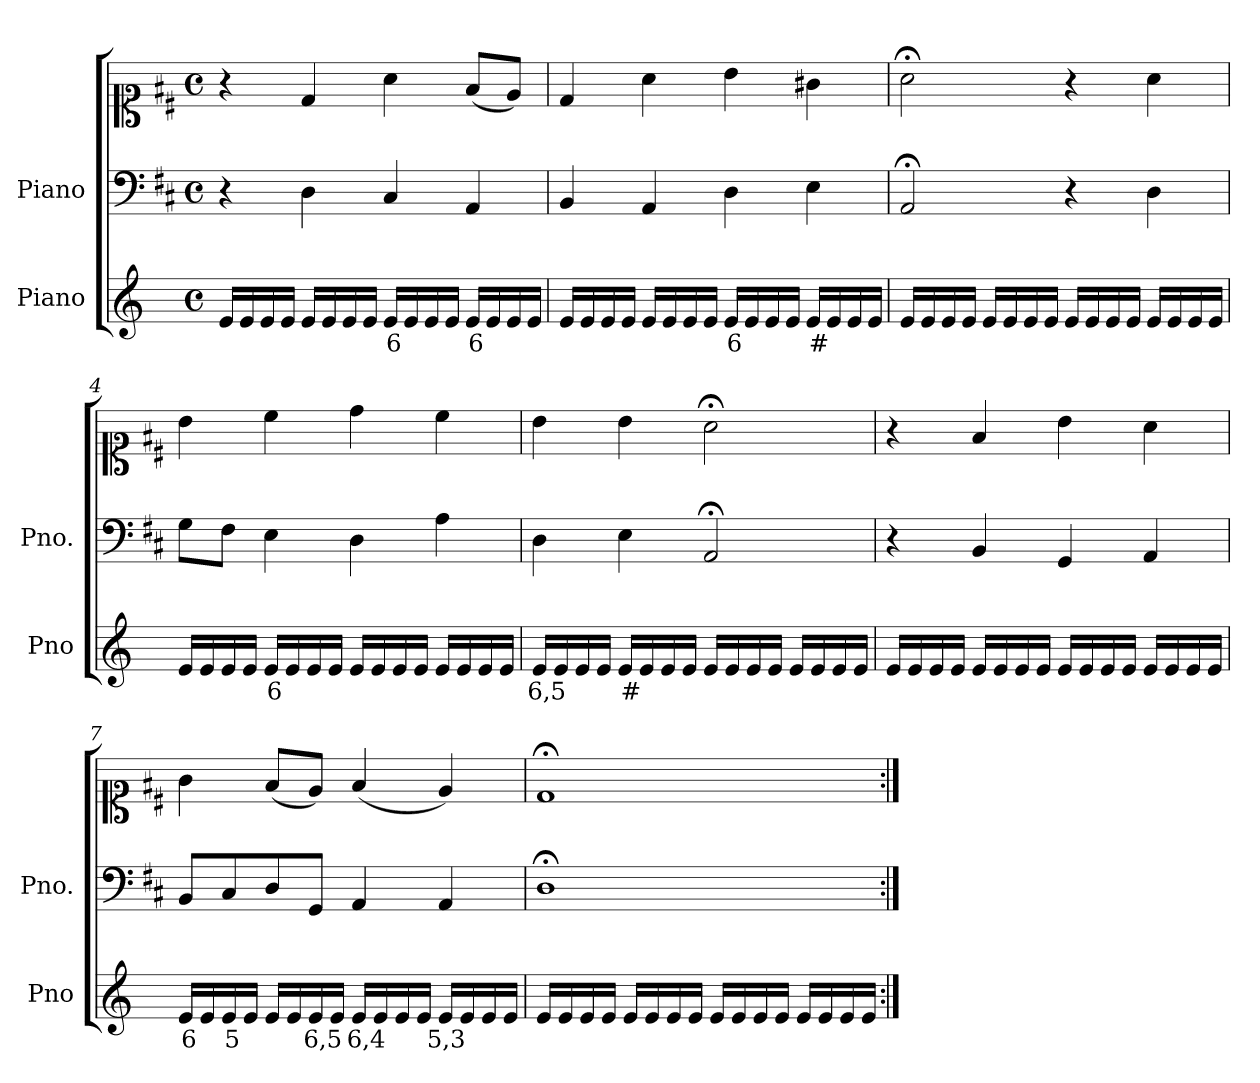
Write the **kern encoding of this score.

**kern	**text	**kern	**kern
*part2	*part2	*part1	*part1
*staff3	*staff3	*staff2	*staff1
*I"Piano	*	*I"Piano	*
*I'Pno	*	*I'Pno.	*
*clefG2	*	*clefF4	*clefC1
*k[]	*	*k[f#c#]	*k[f#c#]
*M4/4	*	*M4/4	*M4/4
*met(c)	*	*met(c)	*met(c)
=1	=1	=1	=1
16e/LL	.	4r	4r
16e/	.	.	.
16e/	.	.	.
16e/JJ	.	.	.
16e/LL	.	4D\	4d/
16e/	.	.	.
16e/	.	.	.
16e/JJ	.	.	.
!	!LO:LY:b	!	!
16e/LL	6	4C#/	4a\
16e/	.	.	.
16e/	.	.	.
16e/JJ	.	.	.
!	!LO:LY:b	!	!
16e/LL	6	4AA/	(<8f#/L
16e/	.	.	.
16e/	.	.	8e/J)
16e/JJ	.	.	.
=2	=2	=2	=2
16e/LL	.	4BB/	4d/
16e/	.	.	.
16e/	.	.	.
16e/JJ	.	.	.
16e/LL	.	4AA/	4a\
16e/	.	.	.
16e/	.	.	.
16e/JJ	.	.	.
!	!LO:LY:b	!	!
16e/LL	6	4D\	4b\
16e/	.	.	.
16e/	.	.	.
16e/JJ	.	.	.
!	!LO:LY:b	!	!
16e/LL	#	4E\	4g#X\
16e/	.	.	.
16e/	.	.	.
16e/JJ	.	.	.
=3	=3	=3	=3
16e/LL	.	2AA;</	2a;<\
16e/	.	.	.
16e/	.	.	.
16e/JJ	.	.	.
16e/LL	.	.	.
16e/	.	.	.
16e/	.	.	.
16e/JJ	.	.	.
16e/LL	.	4r	4r
16e/	.	.	.
16e/	.	.	.
16e/JJ	.	.	.
16e/LL	.	4D\	4a\
16e/	.	.	.
16e/	.	.	.
16e/JJ	.	.	.
=4	=4	=4	=4
16e/LL	.	8G\L	4b\
16e/	.	.	.
!	!LO:LY:b	!	!
16e/	_	8F#\J	.
16e/JJ	.	.	.
!	!LO:LY:b	!	!
16e/LL	6	4E\	4cc#\
16e/	.	.	.
16e/	.	.	.
16e/JJ	.	.	.
16e/LL	.	4D\	4dd\
16e/	.	.	.
16e/	.	.	.
16e/JJ	.	.	.
16e/LL	.	4A\	4cc#\
16e/	.	.	.
16e/	.	.	.
16e/JJ	.	.	.
=5	=5	=5	=5
!	!LO:LY:b	!	!
16e/LL	6,5	4D\	4b\
16e/	.	.	.
16e/	.	.	.
16e/JJ	.	.	.
!	!LO:LY:b	!	!
16e/LL	#	4E\	4b\
16e/	.	.	.
16e/	.	.	.
16e/JJ	.	.	.
16e/LL	.	2AA;</	2a;<\
16e/	.	.	.
16e/	.	.	.
16e/JJ	.	.	.
16e/LL	.	.	.
16e/	.	.	.
16e/	.	.	.
16e/JJ	.	.	.
=6	=6	=6	=6
16e/LL	.	4r	4r
16e/	.	.	.
16e/	.	.	.
16e/JJ	.	.	.
16e/LL	.	4BB/	4f#/
16e/	.	.	.
16e/	.	.	.
16e/JJ	.	.	.
16e/LL	.	4GG/	4b\
16e/	.	.	.
16e/	.	.	.
16e/JJ	.	.	.
16e/LL	.	4AA/	4a\
16e/	.	.	.
16e/	.	.	.
16e/JJ	.	.	.
=7	=7	=7	=7
!	!LO:LY:b	!	!
16e/LL	6	8BB/L	4g\
16e/	.	.	.
!	!LO:LY:b	!	!
16e/	5	8C#/	.
16e/JJ	.	.	.
16e/LL	.	8D/	(<8f#/L
16e/	.	.	.
!	!LO:LY:b	!	!
16e/	6,5	8GG/J	8e/J)
16e/JJ	.	.	.
!	!LO:LY:b	!	!
16e/LL	6,4	4AA/	(<4f#/
16e/	.	.	.
16e/	.	.	.
16e/JJ	.	.	.
!	!LO:LY:b	!	!
16e/LL	5,3	4AA/	4e/)
16e/	.	.	.
16e/	.	.	.
16e/JJ	.	.	.
=8	=8	=8	=8
16e/LL	.	1D;<	1d;<
16e/	.	.	.
16e/	.	.	.
16e/JJ	.	.	.
16e/LL	.	.	.
16e/	.	.	.
16e/	.	.	.
16e/JJ	.	.	.
16e/LL	.	.	.
16e/	.	.	.
16e/	.	.	.
16e/JJ	.	.	.
16e/LL	.	.	.
16e/	.	.	.
16e/	.	.	.
16e/JJ	.	.	.
=:|!	=:|!	=:|!	=:|!
*-	*-	*-	*-
